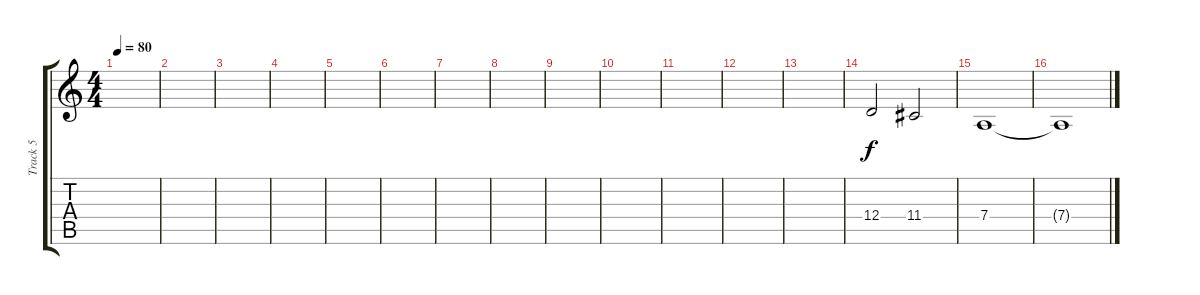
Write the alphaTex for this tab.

\track ("Track 5" "Track 5") {instrument stringensemble1}
\staff {score tabs}
\tuning (E4 B3 G3 D3 A2 E2) {hide}
\ts (4 4)
\tempo 80
\clef g2
\ks c
|
|
|
|
|
|
|
|
|
|
|
|
|
12.4.2 11.4.2 |
7.4.1 |
7.4{t}.1{volume 0}
